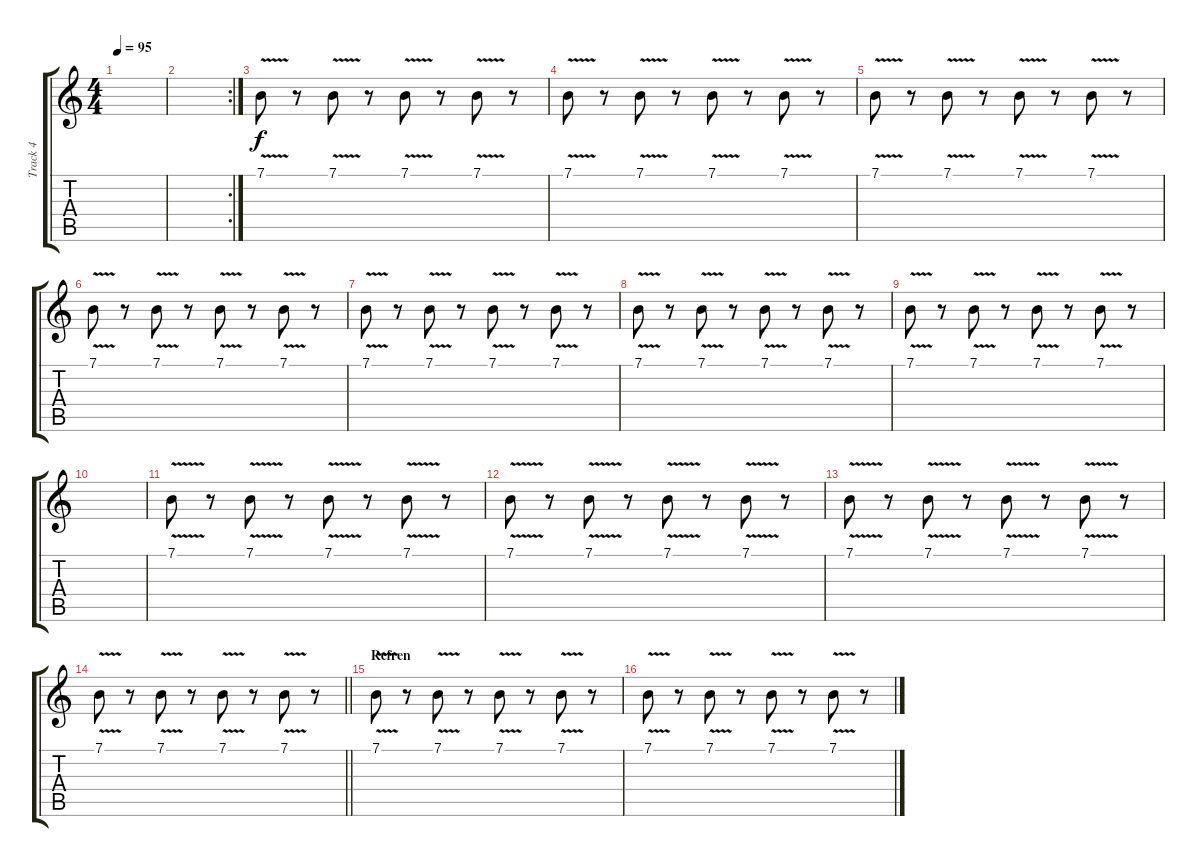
\track ("Track 4" "Track 4") {instrument tremolostrings}
\staff {score tabs}
\tuning (E4 B3 G3 D3 A2 E2) {hide}
\ts (4 4)
\tempo 95
\clef g2
\ks c
|
\rc 2
|
7.1{v}.8 r.8 7.1{v}.8 r.8 7.1{v}.8 r.8 7.1{v}.8 r.8 |
7.1{v}.8 r.8 7.1{v}.8 r.8 7.1{v}.8 r.8 7.1{v}.8 r.8 |
7.1{v}.8 r.8 7.1{v}.8 r.8 7.1{v}.8 r.8 7.1{v}.8 r.8 |
7.1{v}.8 r.8 7.1{v}.8 r.8 7.1{v}.8 r.8 7.1{v}.8 r.8 |
7.1{v}.8 r.8 7.1{v}.8 r.8 7.1{v}.8 r.8 7.1{v}.8 r.8 |
7.1{v}.8 r.8 7.1{v}.8 r.8 7.1{v}.8 r.8 7.1{v}.8 r.8 |
7.1{v}.8 r.8 7.1{v}.8 r.8 7.1{v}.8 r.8 7.1{v}.8 r.8 |
|
7.1{v}.8 r.8 7.1{v}.8 r.8 7.1{v}.8 r.8 7.1{v}.8 r.8 |
7.1{v}.8 r.8 7.1{v}.8 r.8 7.1{v}.8 r.8 7.1{v}.8 r.8 |
7.1{v}.8 r.8 7.1{v}.8 r.8 7.1{v}.8 r.8 7.1{v}.8 r.8 |
\barLineRight lightlight
7.1{v}.8 r.8 7.1{v}.8 r.8 7.1{v}.8 r.8 7.1{v}.8 r.8 |
\section ("" "Refren")
7.1{v}.8 r.8 7.1{v}.8 r.8 7.1{v}.8 r.8 7.1{v}.8 r.8 |
7.1{v}.8 r.8 7.1{v}.8 r.8 7.1{v}.8 r.8 7.1{v}.8 r.8
